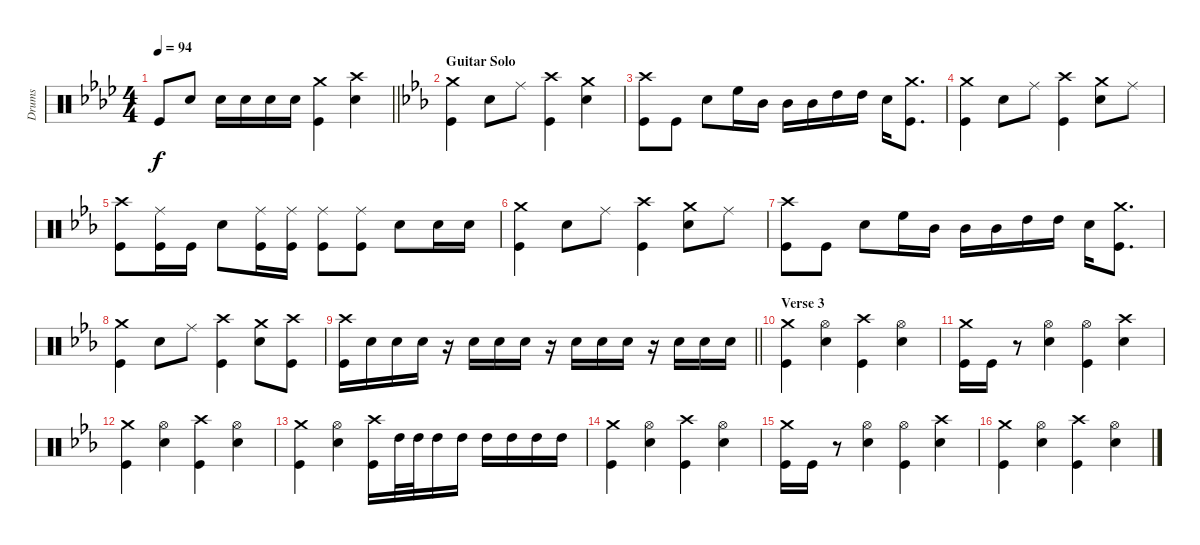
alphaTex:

\track ("Drums" "Drums") {instrument percussion}
\staff {score}
\articulation defaults
\ts (4 4)
\tempo 94
\clef neutral
\barLineRight lightlight
\ks ab "Kick (hit)".8{dy f} "Snare (hit) 2".8 "Snare (hit) 2".16 "Snare (hit) 2".16 "Snare (hit) 2".16 "Snare (hit) 2".16
("Crash medium (hit)" "Kick (hit)").4 ("Crash high (hit)" "Snare (hit) 2").4 |
\section ("" "Guitar Solo")
\ks eb
("Crash medium (hit)" "Kick (hit)").4 "Snare (hit) 2".8 "Ride (middle)".8 ("Crash high (hit)" "Kick (hit)").4 ("Crash medium (hit)" "Snare (hit) 2").4 |
("Crash high (hit)" "Kick (hit)").8 "Kick (hit)".8 "Snare (hit) 2".8 "High Floor Tom (hit)".16 "Mid Tom (hit)".16 "Mid Tom (hit)".16 "Mid Tom (hit)".16 "High Tom (hit)".16 "High Tom (hit)".16 "Snare (hit) 2".16 ("Crash medium (hit)" "Kick (hit)").8{d} |
("Crash medium (hit)" "Kick (hit)").4 "Snare (hit) 2".8 "Ride (middle)".8 ("Crash high (hit)" "Kick (hit)").4 ("Crash medium (hit)" "Snare (hit) 2").8 "Ride (middle)".8 |
("Crash high (hit)" "Kick (hit)").8 ("Ride (middle)" "Kick (hit)").16 "Kick (hit)".16 "Snare (hit) 2".8 ("Ride (middle)" "Kick (hit)").16 ("Ride (middle)" "Kick (hit)").16 ("Ride (middle)" "Kick (hit)").8 ("Ride (middle)" "Kick (hit)").8 "Snare (hit) 2".8 "Snare (hit) 2".16 "Snare (hit) 2".16 |
("Crash medium (hit)" "Kick (hit)").4 "Snare (hit) 2".8 "Ride (middle)".8 ("Crash high (hit)" "Kick (hit)").4 ("Crash medium (hit)" "Snare (hit) 2").8 "Ride (middle)".8 |
("Crash high (hit)" "Kick (hit)").8 "Kick (hit)".8 "Snare (hit) 2".8 "High Floor Tom (hit)".16 "Mid Tom (hit)".16 "Mid Tom (hit)".16 "Mid Tom (hit)".16 "High Tom (hit)".16 "High Tom (hit)".16 "Snare (hit) 2".16 ("Crash medium (hit)" "Kick (hit)").8{d} |
("Crash medium (hit)" "Kick (hit)").4 "Snare (hit) 2".8 "Ride (middle)".8 ("Crash high (hit)" "Kick (hit)").4 ("Crash medium (hit)" "Snare (hit) 2").8 ("Crash high (hit)" "Kick (hit)").8 |
\barLineRight lightlight
("Crash high (hit)" "Kick (hit)").16 "Snare (hit) 2".16 "Snare (hit) 2".16 "Snare (hit) 2".16 r.16 "Snare (hit) 2".16 "Snare (hit) 2".16 "Snare (hit) 2".16 r.16 "Snare (hit) 2".16 "Snare (hit) 2".16 "Snare (hit) 2".16 r.16 "Snare (hit) 2".16 "Snare (hit) 2".16 "Snare (hit) 2".16 |
\section ("" "Verse 3")
("Crash medium (hit)" "Kick (hit)").4 ("Hi-Hat (open)" "Snare (hit) 2").4 ("Crash high (hit)" "Kick (hit)").4 ("Hi-Hat (open)" "Snare (hit) 2").4 |
("Crash medium (hit)" "Kick (hit)").16 "Kick (hit)".16 r.8 ("Hi-Hat (open)" "Snare (hit) 2").4 ("Hi-Hat (open)" "Kick (hit)").4 ("Crash high (hit)" "Snare (hit) 2").4 |
("Crash medium (hit)" "Kick (hit)").4 ("Hi-Hat (open)" "Snare (hit) 2").4 ("Crash high (hit)" "Kick (hit)").4 ("Hi-Hat (open)" "Snare (hit) 2").4 |
("Crash medium (hit)" "Kick (hit)").4 ("Hi-Hat (open)" "Snare (hit) 2").4 ("Crash high (hit)" "Kick (hit)").16 "High Tom (hit)".32 "High Tom (hit)".32 "High Tom (hit)".16 "High Tom (hit)".16 "High Tom (hit)".16 "High Tom (hit)".16 "High Tom (hit)".16 "High Tom (hit)".16 |
("Crash medium (hit)" "Kick (hit)").4 ("Hi-Hat (open)" "Snare (hit) 2").4 ("Crash high (hit)" "Kick (hit)").4 ("Hi-Hat (open)" "Snare (hit) 2").4 |
("Crash medium (hit)" "Kick (hit)").16 "Kick (hit)".16 r.8 ("Hi-Hat (open)" "Snare (hit) 2").4 ("Hi-Hat (open)" "Kick (hit)").4 ("Crash high (hit)" "Snare (hit) 2").4 |
("Crash medium (hit)" "Kick (hit)").4 ("Hi-Hat (open)" "Snare (hit) 2").4 ("Crash high (hit)" "Kick (hit)").4 ("Hi-Hat (open)" "Snare (hit) 2").4
